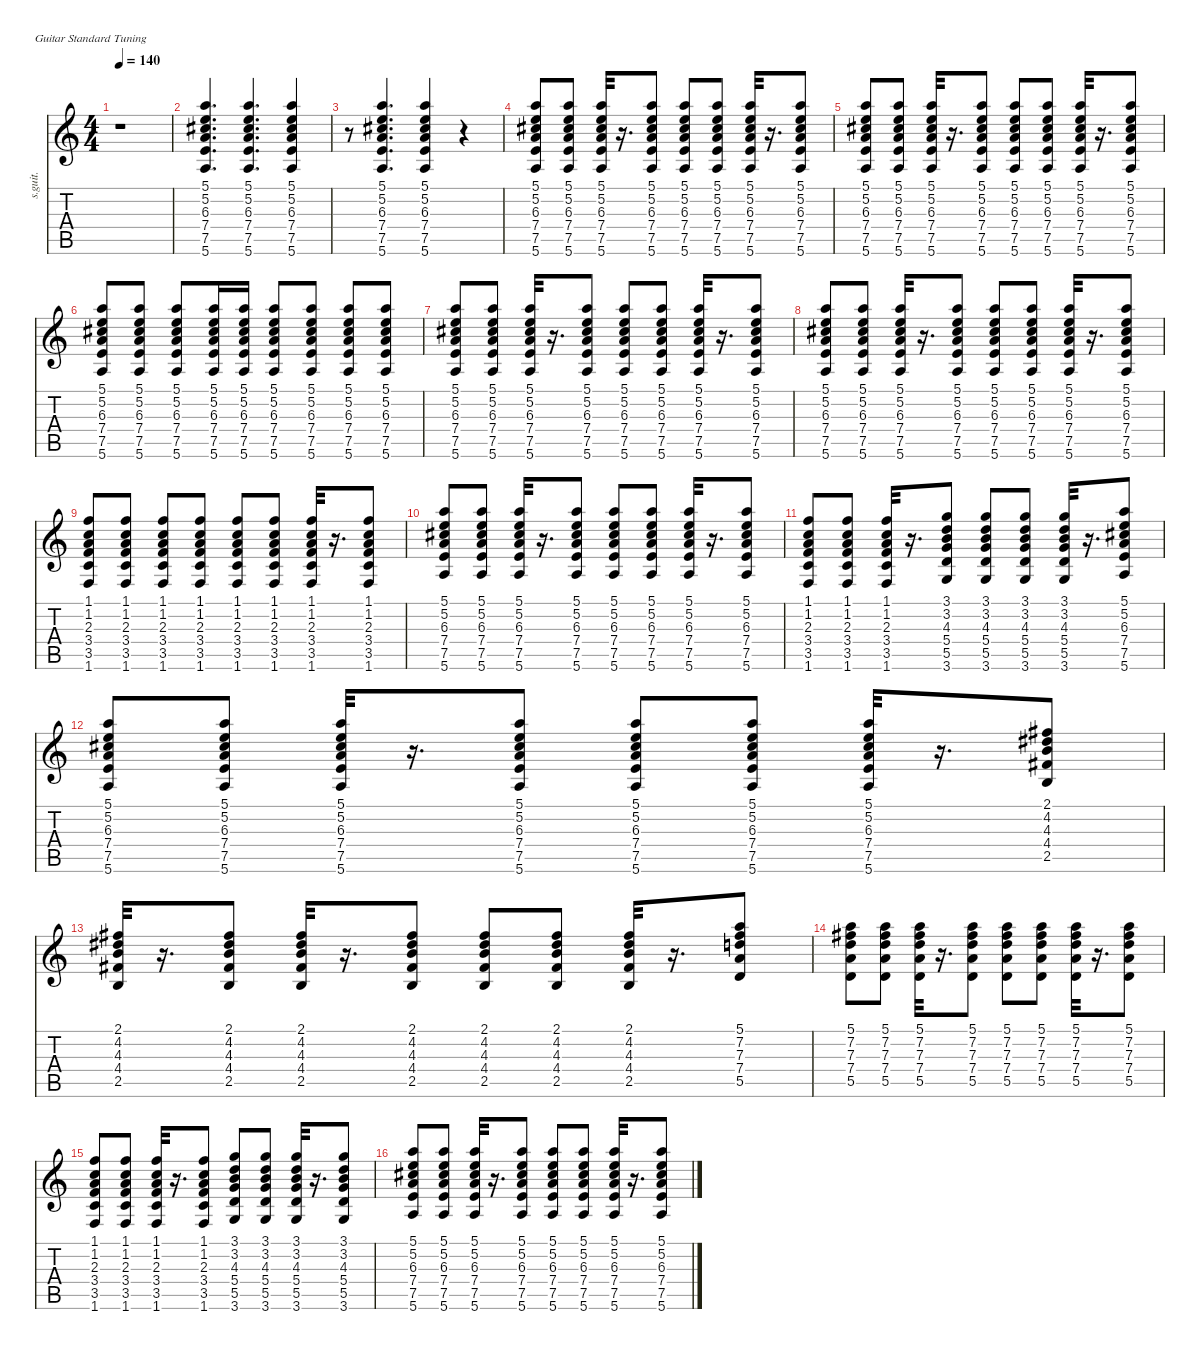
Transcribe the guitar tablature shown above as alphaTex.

\defaultSystemsLayout 4
\hideDynamics
\bracketExtendMode nobrackets
\otherSystemsTrackNameOrientation horizontal
\track ("12-String Guitar" "s.guit.") {instrument acousticguitarsteel}
\staff {score tabs}
\tuning (E4 B3 G3 D3 A2 E2)
\ts (4 4)
\tempo 140
\clef g2
\ks c
r.1{dy f instrument acousticguitarsteel} |
(5.1 5.2 6.3{acc #} 7.4 7.5 5.6).4{d} (5.1 5.2 6.3{acc #} 7.4 7.5 5.6).4{d} (5.1 5.2 6.3{acc #} 7.4 7.5 5.6).4 |
r.8 (5.1 5.2 6.3{acc #} 7.4 7.5 5.6).4{d} (5.1 5.2 6.3{acc #} 7.4 7.5 5.6).4 r.4 |
(5.1 5.2 6.3{acc #} 7.4 7.5 5.6).8 (5.1 5.2 6.3{acc #} 7.4 7.5 5.6).8 (5.1 5.2 6.3{acc #} 7.4 7.5 5.6).32 r.16{d} (5.1 5.2 6.3{acc #} 7.4 7.5 5.6).8 (5.1 5.2 6.3{acc #} 7.4 7.5 5.6).8 (5.1 5.2 6.3{acc #} 7.4 7.5 5.6).8 (5.1 5.2 6.3{acc #} 7.4 7.5 5.6).32 r.16{d} (5.1 5.2 6.3{acc #} 7.4 7.5 5.6).8 |
(5.1 5.2 6.3{acc #} 7.4 7.5 5.6).8 (5.1 5.2 6.3{acc #} 7.4 7.5 5.6).8 (5.1 5.2 6.3{acc #} 7.4 7.5 5.6).32 r.16{d} (5.1 5.2 6.3{acc #} 7.4 7.5 5.6).8 (5.1 5.2 6.3{acc #} 7.4 7.5 5.6).8 (5.1 5.2 6.3{acc #} 7.4 7.5 5.6).8 (5.1 5.2 6.3{acc #} 7.4 7.5 5.6).32 r.16{d} (5.1 5.2 6.3{acc #} 7.4 7.5 5.6).8 |
(5.1 5.2 6.3{acc #} 7.4 7.5 5.6).8 (5.1 5.2 6.3{acc #} 7.4 7.5 5.6).8 (5.1 5.2 6.3{acc #} 7.4 7.5 5.6).8 (5.1 5.2 6.3{acc #} 7.4 7.5 5.6).16 (5.1 5.2 6.3{acc #} 7.4 7.5 5.6).16 (5.1 5.2 6.3{acc #} 7.4 7.5 5.6).8 (5.1 5.2 6.3{acc #} 7.4 7.5 5.6).8 (5.1 5.2 6.3{acc #} 7.4 7.5 5.6).8 (5.1 5.2 6.3{acc #} 7.4 7.5 5.6).8 |
(5.1 5.2 6.3{acc #} 7.4 7.5 5.6).8 (5.1 5.2 6.3{acc #} 7.4 7.5 5.6).8 (5.1 5.2 6.3{acc #} 7.4 7.5 5.6).32 r.16{d} (5.1 5.2 6.3{acc #} 7.4 7.5 5.6).8 (5.1 5.2 6.3{acc #} 7.4 7.5 5.6).8 (5.1 5.2 6.3{acc #} 7.4 7.5 5.6).8 (5.1 5.2 6.3{acc #} 7.4 7.5 5.6).32 r.16{d} (5.1 5.2 6.3{acc #} 7.4 7.5 5.6).8 |
(5.1 5.2 6.3{acc #} 7.4 7.5 5.6).8 (5.1 5.2 6.3{acc #} 7.4 7.5 5.6).8 (5.1 5.2 6.3{acc #} 7.4 7.5 5.6).32 r.16{d} (5.1 5.2 6.3{acc #} 7.4 7.5 5.6).8 (5.1 5.2 6.3{acc #} 7.4 7.5 5.6).8 (5.1 5.2 6.3{acc #} 7.4 7.5 5.6).8 (5.1 5.2 6.3{acc #} 7.4 7.5 5.6).32 r.16{d} (5.1 5.2 6.3{acc #} 7.4 7.5 5.6).8 |
(1.1 1.2 2.3 3.4 3.5 1.6).8 (1.1 1.2 2.3 3.4 3.5 1.6).8 (1.1 1.2 2.3 3.4 3.5 1.6).8 (1.1 1.2 2.3 3.4 3.5 1.6).8 (1.1 1.2 2.3 3.4 3.5 1.6).8 (1.1 1.2 2.3 3.4 3.5 1.6).8 (1.1 1.2 2.3 3.4 3.5 1.6).32 r.16{d} (1.1 1.2 2.3 3.4 3.5 1.6).8 |
(5.1 5.2 6.3{acc #} 7.4 7.5 5.6).8 (5.1 5.2 6.3{acc #} 7.4 7.5 5.6).8 (5.1 5.2 6.3{acc #} 7.4 7.5 5.6).32 r.16{d} (5.1 5.2 6.3{acc #} 7.4 7.5 5.6).8 (5.1 5.2 6.3{acc #} 7.4 7.5 5.6).8 (5.1 5.2 6.3{acc #} 7.4 7.5 5.6).8 (5.1 5.2 6.3{acc #} 7.4 7.5 5.6).32 r.16{d} (5.1 5.2 6.3{acc #} 7.4 7.5 5.6).8 |
(1.1 1.2 2.3 3.4 3.5 1.6).8 (1.1 1.2 2.3 3.4 3.5 1.6).8 (1.1 1.2 2.3 3.4 3.5 1.6).32 r.16{d} (3.1 3.2 4.3 5.4 5.5 3.6).8 (3.1 3.2 4.3 5.4 5.5 3.6).8 (3.1 3.2 4.3 5.4 5.5 3.6).8 (3.1 3.2 4.3 5.4 5.5 3.6).32 r.16{d} (5.1 5.2 6.3{acc #} 7.4 7.5 5.6).8 |
(5.1 5.2 6.3{acc #} 7.4 7.5 5.6).8 (5.1 5.2 6.3{acc #} 7.4 7.5 5.6).8 (5.1 5.2 6.3{acc #} 7.4 7.5 5.6).32 r.16{d} (5.1 5.2 6.3{acc #} 7.4 7.5 5.6).8 (5.1 5.2 6.3{acc #} 7.4 7.5 5.6).8 (5.1 5.2 6.3{acc #} 7.4 7.5 5.6).8 (5.1 5.2 6.3{acc #} 7.4 7.5 5.6).32 r.16{d} (2.1{acc #} 4.2{acc #} 4.3 4.4{acc #} 2.5).8 |
(2.1{acc #} 4.2{acc #} 4.3 4.4{acc #} 2.5).32 r.16{d} (2.1{acc #} 4.2{acc #} 4.3 4.4{acc #} 2.5).8 (2.1{acc #} 4.2{acc #} 4.3 4.4{acc #} 2.5).32 r.16{d} (2.1{acc #} 4.2{acc #} 4.3 4.4{acc #} 2.5).8 (2.1{acc #} 4.2{acc #} 4.3 4.4{acc #} 2.5).8 (2.1{acc #} 4.2{acc #} 4.3 4.4{acc #} 2.5).8 (2.1{acc #} 4.2{acc #} 4.3 4.4{acc #} 2.5).32 r.16{d} (5.1 7.2{acc #} 7.3 7.4 5.5).8 |
(5.1 7.2{acc #} 7.3 7.4 5.5).8 (5.1 7.2{acc #} 7.3 7.4 5.5).8 (5.1 7.2{acc #} 7.3 7.4 5.5).32 r.16{d} (5.1 7.2{acc #} 7.3 7.4 5.5).8 (5.1 7.2{acc #} 7.3 7.4 5.5).8 (5.1 7.2{acc #} 7.3 7.4 5.5).8 (5.1 7.2{acc #} 7.3 7.4 5.5).32 r.16{d} (5.1 7.2{acc #} 7.3 7.4 5.5).8 |
(1.1 1.2 2.3 3.4 3.5 1.6).8 (1.1 1.2 2.3 3.4 3.5 1.6).8 (1.1 1.2 2.3 3.4 3.5 1.6).32 r.16{d} (1.1 1.2 2.3 3.4 3.5 1.6).8 (3.1 3.2 4.3 5.4 5.5 3.6).8 (3.1 3.2 4.3 5.4 5.5 3.6).8 (3.1 3.2 4.3 5.4 5.5 3.6).32 r.16{d} (3.1 3.2 4.3 5.4 5.5 3.6).8 |
(5.1 5.2 6.3{acc #} 7.4 7.5 5.6).8 (5.1 5.2 6.3{acc #} 7.4 7.5 5.6).8 (5.1 5.2 6.3{acc #} 7.4 7.5 5.6).32 r.16{d} (5.1 5.2 6.3{acc #} 7.4 7.5 5.6).8 (5.1 5.2 6.3{acc #} 7.4 7.5 5.6).8 (5.1 5.2 6.3{acc #} 7.4 7.5 5.6).8 (5.1 5.2 6.3{acc #} 7.4 7.5 5.6).32 r.16{d} (5.1 5.2 6.3{acc #} 7.4 7.5 5.6).8
